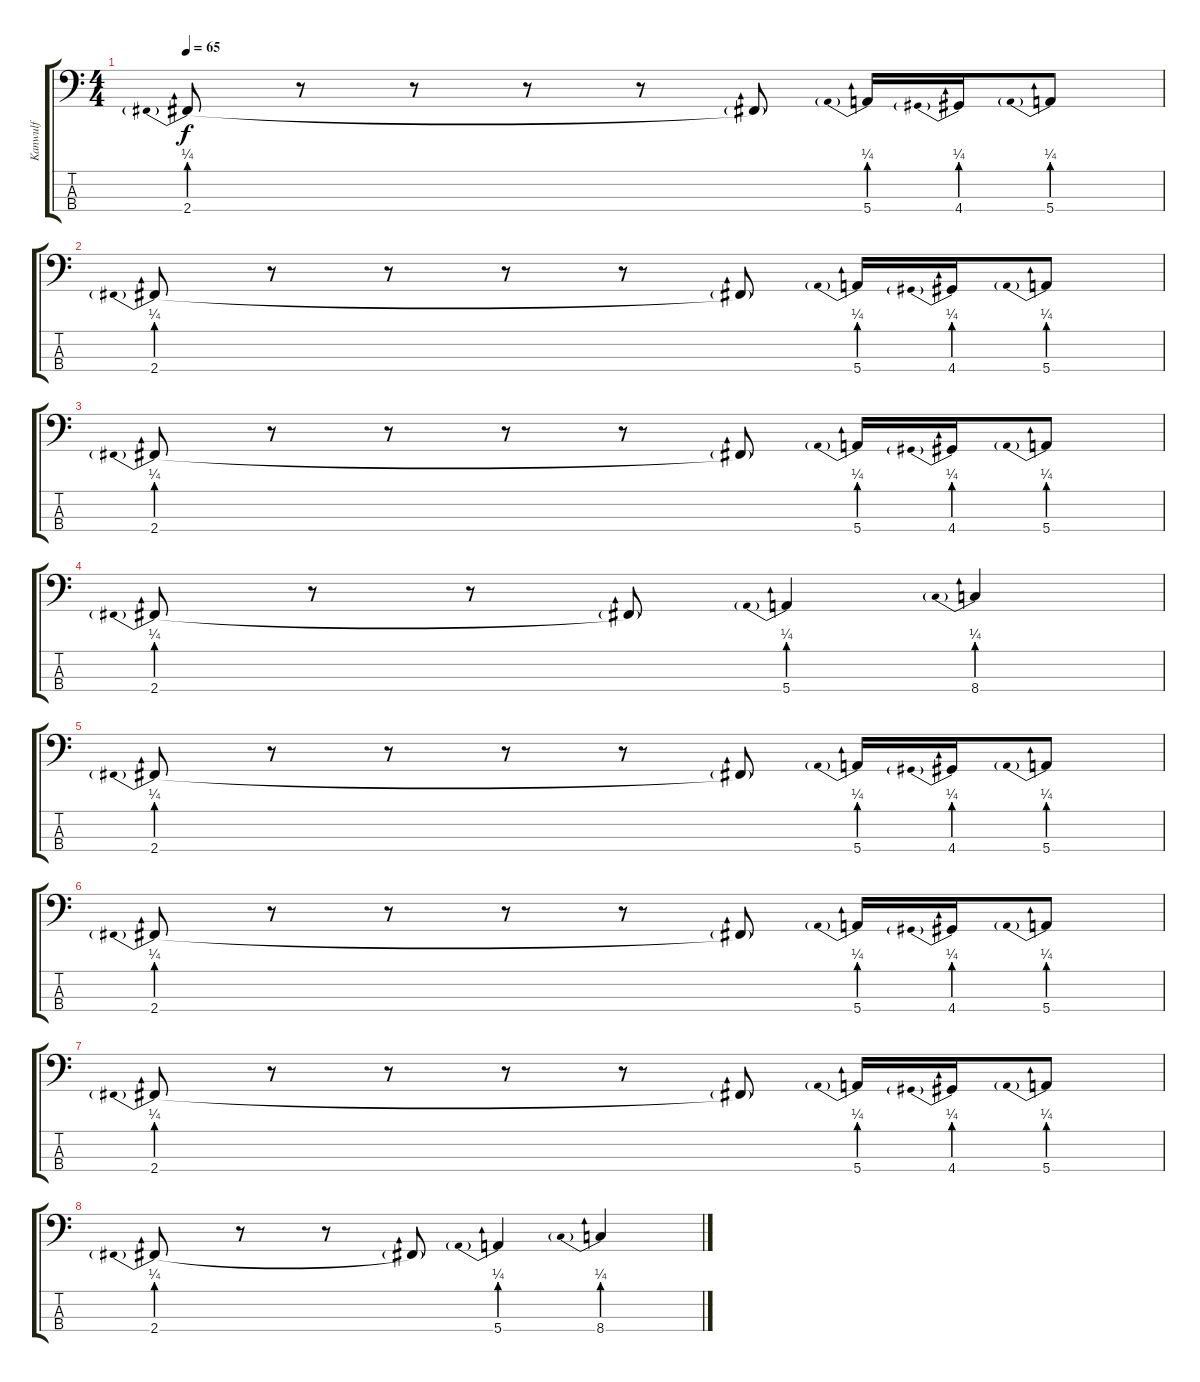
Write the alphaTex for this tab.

\track ("Kanwulf" "Kanwulf") {instrument electricbassfinger}
\staff {score tabs}
\tuning (G2 D2 A1 E1) {hide}
\ts (4 4)
\tempo 65
\clef f4
\ks c
2.4{be (prebend 0 1 60 1)}.8{dy f} r.8 r.8 r.8 r.8 2.4{t}.8 5.4{be (prebend 0 1 60 1)}.16 4.4{be (prebend 0 1 60 1)}.16 5.4{be (prebend 0 1 60 1)}.8 |
2.4{be (prebend 0 1 60 1)}.8 r.8 r.8 r.8 r.8 2.4{t}.8 5.4{be (prebend 0 1 60 1)}.16 4.4{be (prebend 0 1 60 1)}.16 5.4{be (prebend 0 1 60 1)}.8 |
2.4{be (prebend 0 1 60 1)}.8 r.8 r.8 r.8 r.8 2.4{t}.8 5.4{be (prebend 0 1 60 1)}.16 4.4{be (prebend 0 1 60 1)}.16 5.4{be (prebend 0 1 60 1)}.8 |
2.4{be (prebend 0 1 60 1)}.8 r.8 r.8 2.4{t}.8 5.4{be (prebend 0 1 60 1)}.4 8.4{be (prebend 0 1 60 1)}.4 |
2.4{be (prebend 0 1 60 1)}.8 r.8 r.8 r.8 r.8 2.4{t}.8 5.4{be (prebend 0 1 60 1)}.16 4.4{be (prebend 0 1 60 1)}.16 5.4{be (prebend 0 1 60 1)}.8 |
2.4{be (prebend 0 1 60 1)}.8 r.8 r.8 r.8 r.8 2.4{t}.8 5.4{be (prebend 0 1 60 1)}.16 4.4{be (prebend 0 1 60 1)}.16 5.4{be (prebend 0 1 60 1)}.8 |
2.4{be (prebend 0 1 60 1)}.8 r.8 r.8 r.8 r.8 2.4{t}.8 5.4{be (prebend 0 1 60 1)}.16 4.4{be (prebend 0 1 60 1)}.16 5.4{be (prebend 0 1 60 1)}.8 |
2.4{be (prebend 0 1 60 1)}.8 r.8 r.8 2.4{t}.8 5.4{be (prebend 0 1 60 1)}.4 8.4{be (prebend 0 1 60 1)}.4
